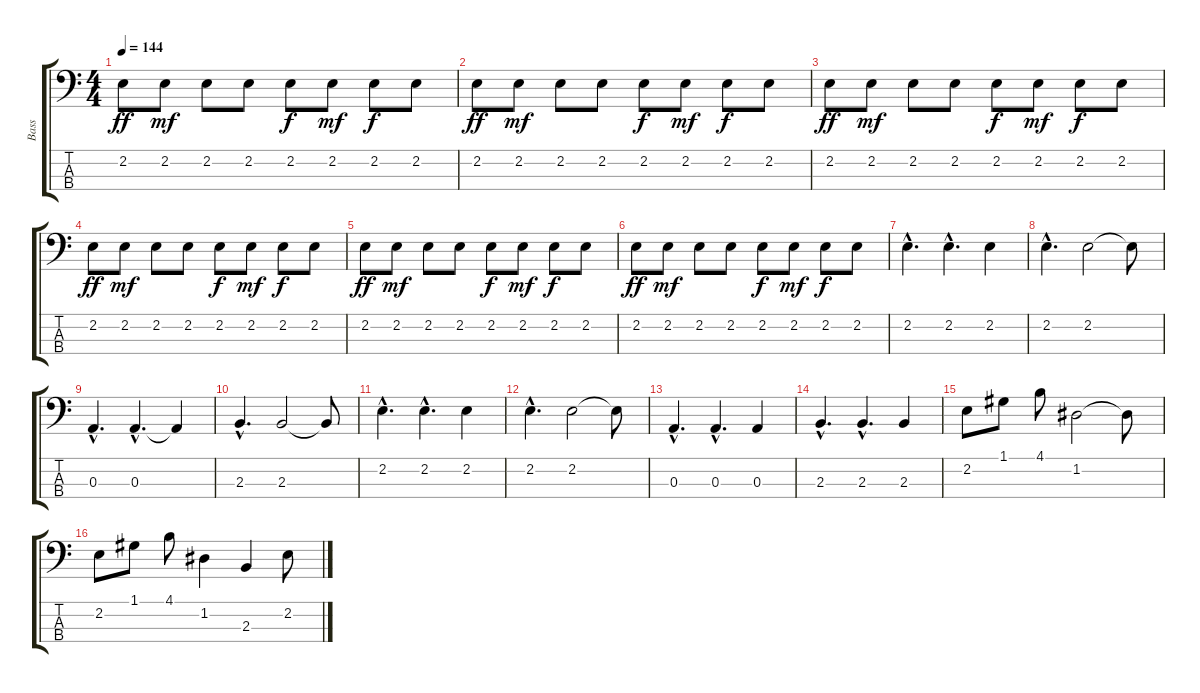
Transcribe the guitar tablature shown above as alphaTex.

\track ("Bass" "Bass") {instrument electricbassfinger}
\staff {score tabs}
\tuning (G2 D2 A1 E1) {hide}
\ts (4 4)
\tempo 144
\clef f4
\ks c
2.2.8{dy ff} 2.2.8{dy mf} 2.2.8 2.2.8 2.2.8{dy f} 2.2.8{dy mf} 2.2.8{dy f} 2.2.8 |
2.2.8{dy ff} 2.2.8{dy mf} 2.2.8 2.2.8 2.2.8{dy f} 2.2.8{dy mf} 2.2.8{dy f} 2.2.8 |
2.2.8{dy ff} 2.2.8{dy mf} 2.2.8 2.2.8 2.2.8{dy f} 2.2.8{dy mf} 2.2.8{dy f} 2.2.8 |
2.2.8{dy ff} 2.2.8{dy mf} 2.2.8 2.2.8 2.2.8{dy f} 2.2.8{dy mf} 2.2.8{dy f} 2.2.8 |
2.2.8{dy ff} 2.2.8{dy mf} 2.2.8 2.2.8 2.2.8{dy f} 2.2.8{dy mf} 2.2.8{dy f} 2.2.8 |
2.2.8{dy ff} 2.2.8{dy mf} 2.2.8 2.2.8 2.2.8{dy f} 2.2.8{dy mf} 2.2.8{dy f} 2.2.8 |
2.2{hac}.4{d} 2.2{hac}.4{d} 2.2.4 |
2.2{hac}.4{d} 2.2.2 2.2{t}.8 |
0.3{hac}.4{d} 0.3{hac}.4{d} 0.3{t}.4 |
2.3{hac}.4{d} 2.3.2 2.3{t}.8 |
2.2{hac}.4{d} 2.2{hac}.4{d} 2.2.4 |
2.2{hac}.4{d} 2.2.2 2.2{t}.8 |
0.3{hac}.4{d} 0.3{hac}.4{d} 0.3.4 |
2.3{hac}.4{d} 2.3{hac}.4{d} 2.3.4 |
2.2.8 1.1.8 4.1.8 1.2.2 1.2{t}.8 |
2.2.8 1.1.8 4.1.8 1.2.4 2.3.4 2.2.8
